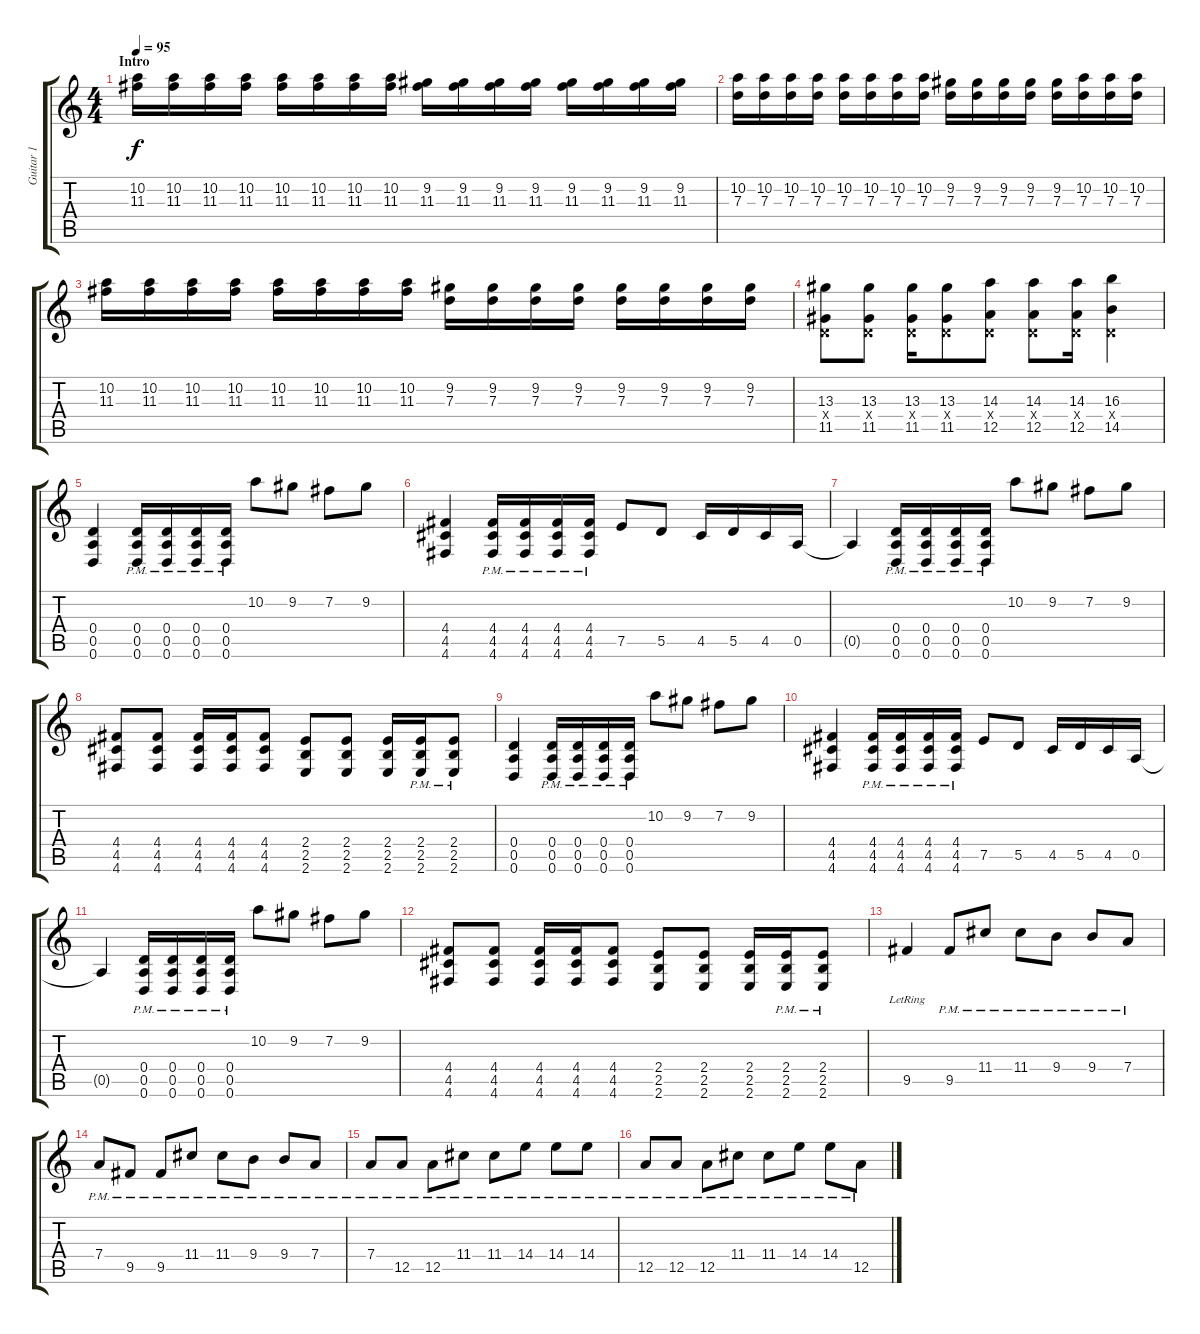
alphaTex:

\track ("Guitar 1" "Guitar 1") {instrument distortionguitar}
\staff {score tabs}
\tuning (E4 B3 G3 D3 A2 D2) {hide}
\ts (4 4)
\section ("" "Intro")
\tempo 95
\clef g2
\ks c
(10.2 11.3).16{dy f instrument distortionguitar} (10.2 11.3).16 (10.2 11.3).16 (10.2 11.3).16 (10.2 11.3).16 (10.2 11.3).16 (10.2 11.3).16 (10.2 11.3).16 (9.2 11.3).16 (9.2 11.3).16 (9.2 11.3).16 (9.2 11.3).16 (9.2 11.3).16 (9.2 11.3).16 (9.2 11.3).16 (9.2 11.3).16 |
(10.2 7.3).16 (10.2 7.3).16 (10.2 7.3).16 (10.2 7.3).16 (10.2 7.3).16 (10.2 7.3).16 (10.2 7.3).16 (10.2 7.3).16 (9.2 7.3).16 (9.2 7.3).16 (9.2 7.3).16 (9.2 7.3).16 (9.2 7.3).16 (10.2 7.3).16 (10.2 7.3).16 (10.2 7.3).16 |
(10.2 11.3).16 (10.2 11.3).16 (10.2 11.3).16 (10.2 11.3).16 (10.2 11.3).16 (10.2 11.3).16 (10.2 11.3).16 (10.2 11.3).16 (9.2 7.3).16 (9.2 7.3).16 (9.2 7.3).16 (9.2 7.3).16 (9.2 7.3).16 (9.2 7.3).16 (9.2 7.3).16 (9.2 7.3).16 |
(13.3 0.4{x} 11.5).8 (13.3 0.4{x} 11.5).8 (13.3 0.4{x} 11.5).16 (13.3 0.4{x} 11.5).8 (14.3 0.4{x} 12.5).8 (14.3 0.4{x} 12.5).8 (14.3 0.4{x} 12.5).16 (16.3 0.4{x} 14.5).4 |
(0.4 0.5 0.6).4 (0.4{pm} 0.5{pm} 0.6{pm}).16 (0.4{pm} 0.5{pm} 0.6{pm}).16 (0.4{pm} 0.5{pm} 0.6{pm}).16 (0.4{pm} 0.5{pm} 0.6{pm}).16 10.2.8 9.2.8 7.2.8 9.2.8 |
(4.4 4.5 4.6).4 (4.4{pm} 4.5{pm} 4.6{pm}).16 (4.4{pm} 4.5{pm} 4.6{pm}).16 (4.4{pm} 4.5{pm} 4.6{pm}).16 (4.4{pm} 4.5{pm} 4.6{pm}).16 7.5.8 5.5.8 4.5.16 5.5.16 4.5.16 0.5.16 |
0.5{t}.4 (0.4{pm} 0.5{pm} 0.6{pm}).16 (0.4{pm} 0.5{pm} 0.6{pm}).16 (0.4{pm} 0.5{pm} 0.6{pm}).16 (0.4{pm} 0.5{pm} 0.6{pm}).16 10.2.8 9.2.8 7.2.8 9.2.8 |
(4.4 4.5 4.6).8 (4.4 4.5 4.6).8 (4.4 4.5 4.6).16 (4.4 4.5 4.6).16 (4.4 4.5 4.6).8 (2.4 2.5 2.6).8 (2.4 2.5 2.6).8 (2.4 2.5 2.6).16 (2.4{pm} 2.5{pm} 2.6{pm}).16 (2.4{pm} 2.5{pm} 2.6{pm}).8 |
(0.4 0.5 0.6).4 (0.4{pm} 0.5{pm} 0.6{pm}).16 (0.4{pm} 0.5{pm} 0.6{pm}).16 (0.4{pm} 0.5{pm} 0.6{pm}).16 (0.4{pm} 0.5{pm} 0.6{pm}).16 10.2.8 9.2.8 7.2.8 9.2.8 |
(4.4 4.5 4.6).4 (4.4{pm} 4.5{pm} 4.6{pm}).16 (4.4{pm} 4.5{pm} 4.6{pm}).16 (4.4{pm} 4.5{pm} 4.6{pm}).16 (4.4{pm} 4.5{pm} 4.6{pm}).16 7.5.8 5.5.8 4.5.16 5.5.16 4.5.16 0.5.16 |
0.5{t}.4 (0.4{pm} 0.5{pm} 0.6{pm}).16 (0.4{pm} 0.5{pm} 0.6{pm}).16 (0.4{pm} 0.5{pm} 0.6{pm}).16 (0.4{pm} 0.5{pm} 0.6{pm}).16 10.2.8 9.2.8 7.2.8 9.2.8 |
(4.4 4.5 4.6).8 (4.4 4.5 4.6).8 (4.4 4.5 4.6).16 (4.4 4.5 4.6).16 (4.4 4.5 4.6).8 (2.4 2.5 2.6).8 (2.4 2.5 2.6).8 (2.4 2.5 2.6).16 (2.4{pm} 2.5{pm} 2.6{pm}).16 (2.4{pm} 2.5{pm} 2.6{pm}).8 |
9.5{lr}.4 9.5{pm}.8 11.4{pm}.8 11.4{pm}.8 9.4{pm}.8 9.4{pm}.8 7.4{pm}.8 |
7.4{pm}.8 9.5{pm}.8 9.5{pm}.8 11.4{pm}.8 11.4{pm}.8 9.4{pm}.8 9.4{pm}.8 7.4{pm}.8 |
7.4{pm}.8 12.5{pm}.8 12.5{pm}.8 11.4{pm}.8 11.4{pm}.8 14.4{pm}.8 14.4{pm}.8 14.4{pm}.8 |
12.5{pm}.8 12.5{pm}.8 12.5{pm}.8 11.4{pm}.8 11.4{pm}.8 14.4{pm}.8 14.4{pm}.8 12.5{pm}.8
